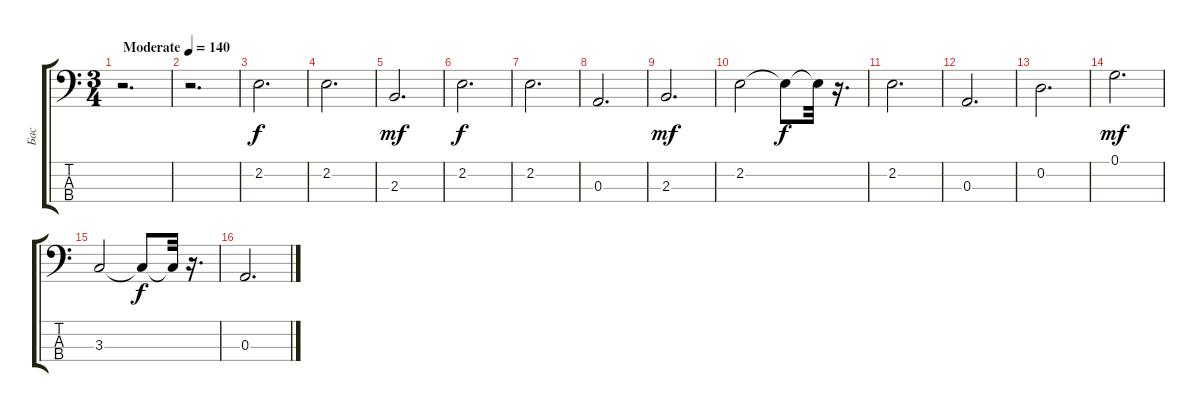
\track ("Бас" "Бас") {instrument acousticbass}
\staff {score tabs}
\tuning (G2 D2 A1 E1) {hide}
\ts (3 4)
\tempo (140 "Moderate")
\clef f4
\ks c
r.2{d dy f instrument acousticbass} |
r.2{d} |
2.2.2{d} |
2.2.2{d} |
2.3.2{d dy mf} |
2.2.2{d dy f} |
2.2.2{d} |
0.3.2{d} |
2.3.2{d dy mf} |
2.2.2 2.2{t}.8{dy f} 2.2{t}.32 r.16{d} |
2.2.2{d} |
0.3.2{d} |
0.2.2{d} |
0.1.2{d dy mf} |
3.3.2 3.3{t}.8{dy f} 3.3{t}.32 r.16{d} |
0.3.2{d}
